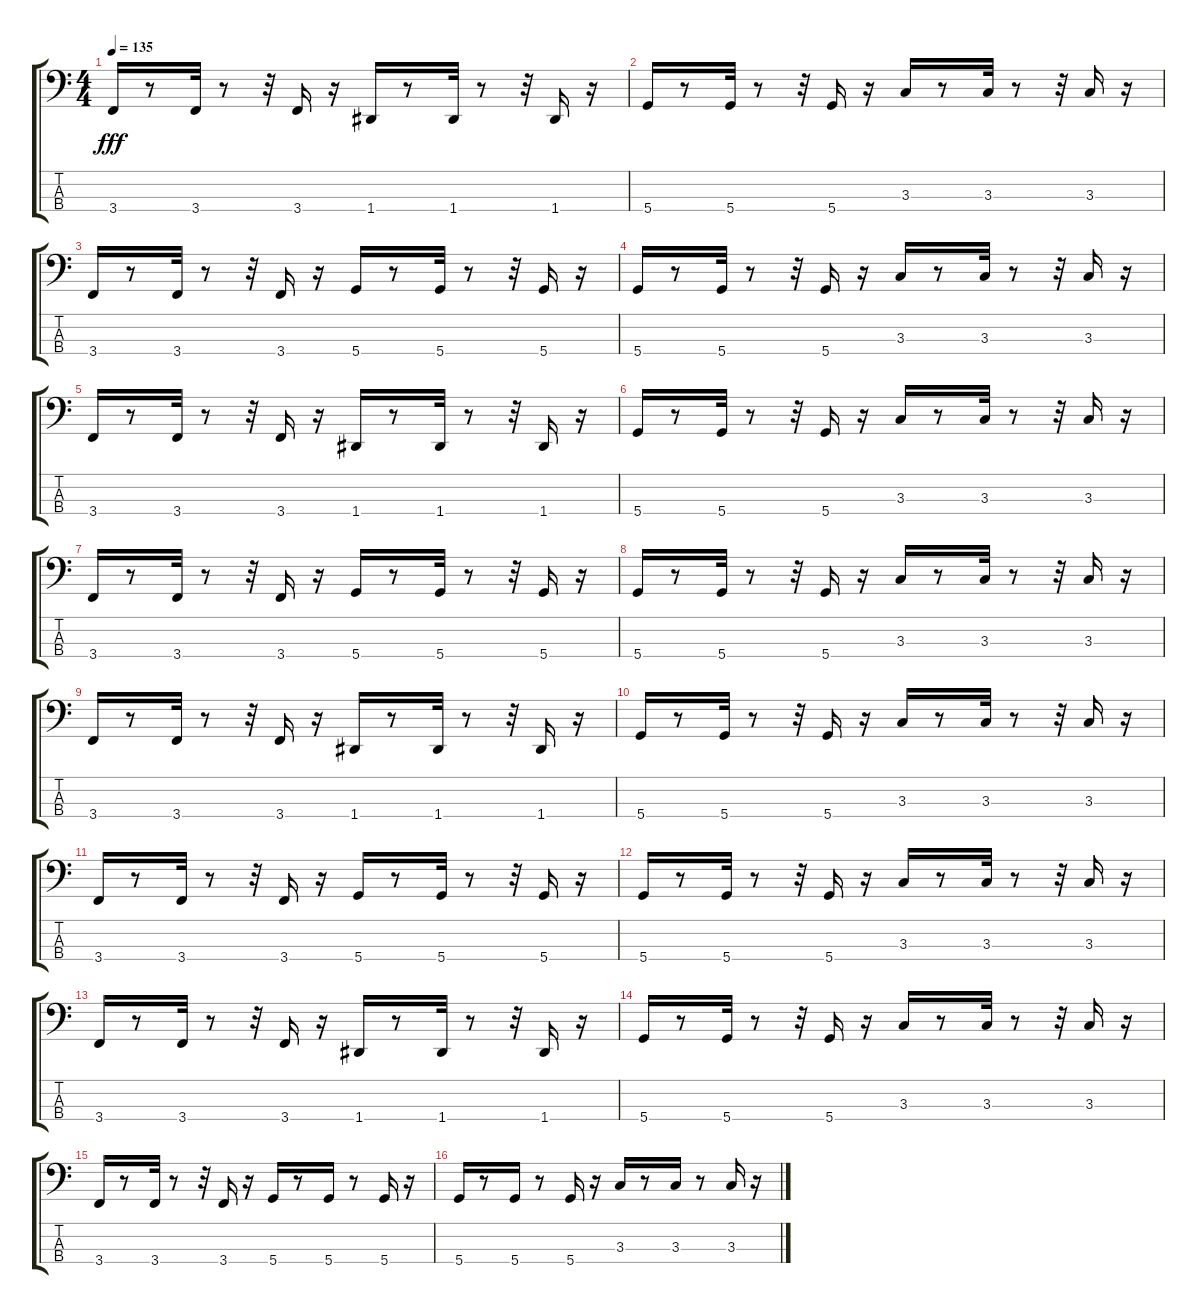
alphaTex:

\track "" {instrument electricbasspick}
\staff {score tabs}
\tuning (G2 D2 A1 D1) {hide}
\ts (4 4)
\tempo 135
\clef f4
\ks c
3.4.16{dy fff} r.8 3.4.32 r.8 r.32 3.4.16 r.16 1.4.16 r.8 1.4.32 r.8 r.32 1.4.16 r.16 |
5.4.16 r.8 5.4.32 r.8 r.32 5.4.16 r.16 3.3.16 r.8 3.3.32 r.8 r.32 3.3.16 r.16 |
3.4.16 r.8 3.4.32 r.8 r.32 3.4.16 r.16 5.4.16 r.8 5.4.32 r.8 r.32 5.4.16 r.16 |
5.4.16 r.8 5.4.32 r.8 r.32 5.4.16 r.16 3.3.16 r.8 3.3.32 r.8 r.32 3.3.16 r.16 |
3.4.16 r.8 3.4.32 r.8 r.32 3.4.16 r.16 1.4.16 r.8 1.4.32 r.8 r.32 1.4.16 r.16 |
5.4.16 r.8 5.4.32 r.8 r.32 5.4.16 r.16 3.3.16 r.8 3.3.32 r.8 r.32 3.3.16 r.16 |
3.4.16 r.8 3.4.32 r.8 r.32 3.4.16 r.16 5.4.16 r.8 5.4.32 r.8 r.32 5.4.16 r.16 |
5.4.16 r.8 5.4.32 r.8 r.32 5.4.16 r.16 3.3.16 r.8 3.3.32 r.8 r.32 3.3.16 r.16 |
3.4.16 r.8 3.4.32 r.8 r.32 3.4.16 r.16 1.4.16 r.8 1.4.32 r.8 r.32 1.4.16 r.16 |
5.4.16 r.8 5.4.32 r.8 r.32 5.4.16 r.16 3.3.16 r.8 3.3.32 r.8 r.32 3.3.16 r.16 |
3.4.16 r.8 3.4.32 r.8 r.32 3.4.16 r.16 5.4.16 r.8 5.4.32 r.8 r.32 5.4.16 r.16 |
5.4.16 r.8 5.4.32 r.8 r.32 5.4.16 r.16 3.3.16 r.8 3.3.32 r.8 r.32 3.3.16 r.16 |
3.4.16 r.8 3.4.32 r.8 r.32 3.4.16 r.16 1.4.16 r.8 1.4.32 r.8 r.32 1.4.16 r.16 |
5.4.16 r.8 5.4.32 r.8 r.32 5.4.16 r.16 3.3.16 r.8 3.3.32 r.8 r.32 3.3.16 r.16 |
3.4.16 r.8 3.4.32 r.8 r.32 3.4.16 r.16 5.4.16 r.8 5.4.16 r.8 5.4.16 r.16 |
5.4.16 r.8 5.4.16 r.8 5.4.16 r.16 3.3.16 r.8 3.3.16 r.8 3.3.16 r.16
